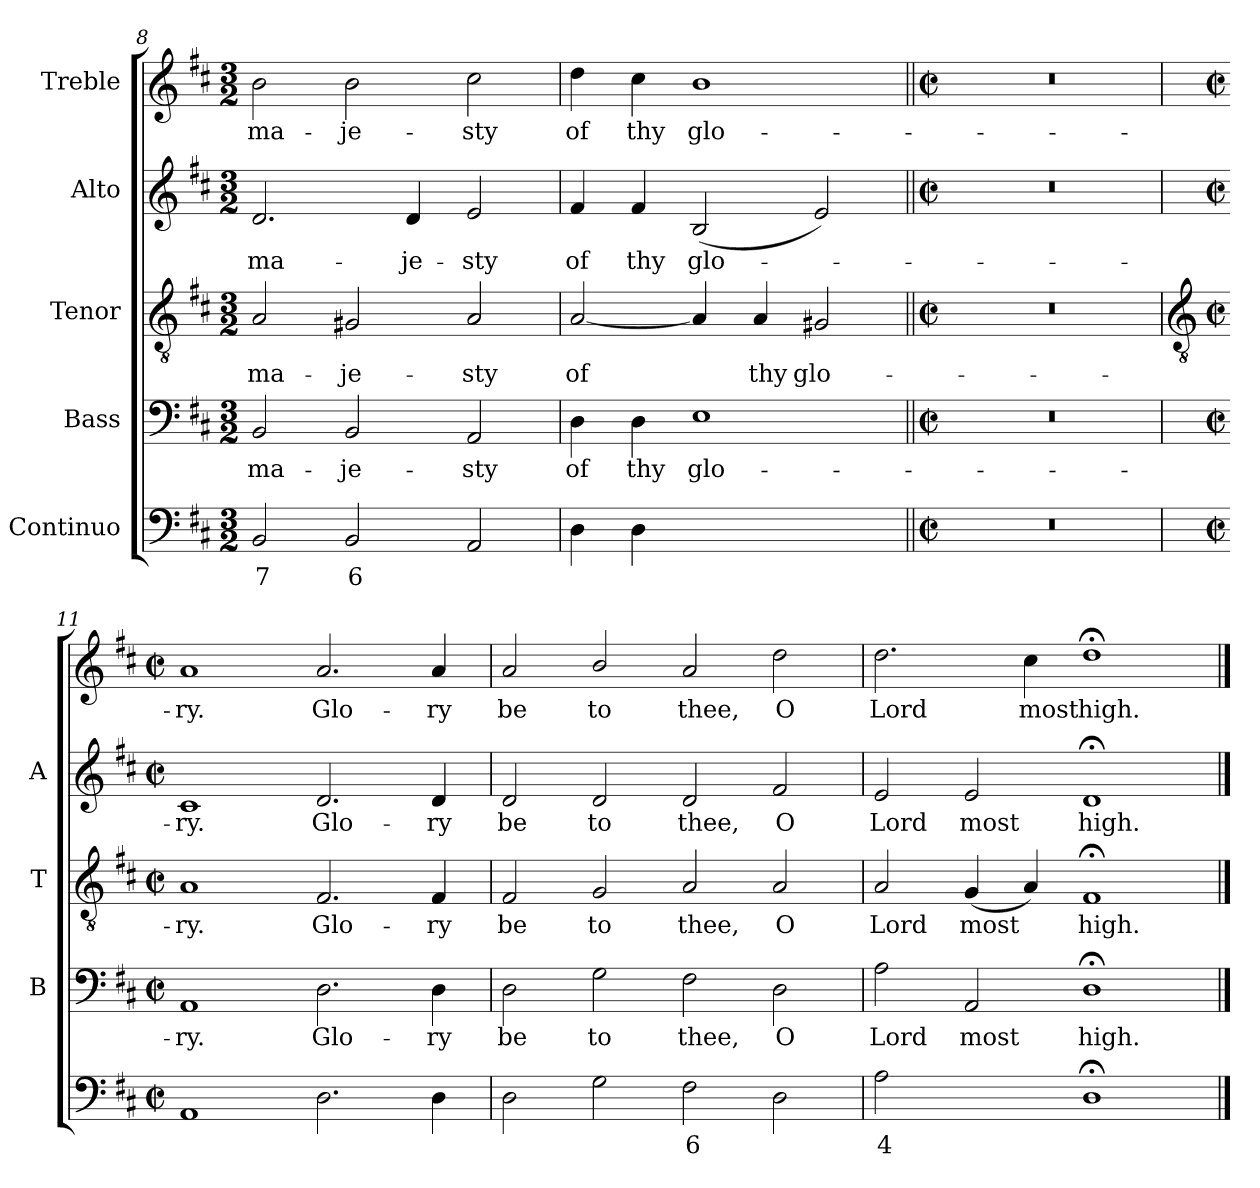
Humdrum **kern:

**kern	**text	**kern	**text	**kern	**text	**kern	**text	**kern	**text
*part5	*part5	*part4	*part4	*part3	*part3	*part2	*part2	*part1	*part1
*staff5	*staff5	*staff4	*staff4	*staff3	*staff3	*staff2	*staff2	*staff1	*staff1
*I"Continuo	*	*I"Bass	*	*I"Tenor	*	*I"Alto	*	*I"Treble	*
*	*	*I'B	*	*I'T	*	*I'A	*	*	*
*clefF4	*	*clefF4	*	*clefGv2	*	*clefG2	*	*clefG2	*
*k[f#c#]	*	*k[f#c#]	*	*k[f#c#]	*	*k[f#c#]	*	*k[f#c#]	*
*D:	*	*D:	*	*D:	*	*D:	*	*D:	*
*M3/2	*	*M3/2	*	*M3/2	*	*M3/2	*	*M3/2	*
=8	=8	=8	=8	=8	=8	=8	=8	=8	=8
!	!LO:LY:b	!	!LO:LY:b	!	!LO:LY:b	!	!LO:LY:b	!	!LO:LY:b
2BB	7	2BB	ma-	2A	ma-	2.d	ma-	2b	ma-
!	!LO:LY:b	!	!LO:LY:b	!	!LO:LY:b	!	!	!	!LO:LY:b
2BB	6	2BB	-je-	2G#X	-je-	.	.	2b	-je-
!	!	!	!	!	!	!	!LO:LY:b	!	!
.	.	.	.	.	.	4d	-je-	.	.
!	!	!	!LO:LY:b	!	!LO:LY:b	!	!LO:LY:b	!	!LO:LY:b
2AA	.	2AA	-sty	2A	-sty	2e	-sty	2cc#	-sty
=9	=9	=9	=9	=9	=9	=9	=9	=9	=9
!	!	!	!LO:LY:b	!	!LO:LY:b	!	!LO:LY:b	!	!LO:LY:b
4D	.	4D	of	[2A	of	4f#	of	4dd	of
!	!	!	!LO:LY:b	!	!	!	!LO:LY:b	!	!LO:LY:b
4D	.	4D	thy	.	.	4f#	thy	4cc#	thy
!	!LO:LY:b	!	!LO:LY:b	!	!	!	!LO:LY:b	!	!LO:LY:b
[2Eyy	4	1E	glo-	4A]	.	(<2B	glo-	1b	glo-
!	!	!	!	!	!LO:LY:b	!	!	!	!
.	.	.	.	4A	thy	.	.	.	.
!	!LO:LY:b	!	!	!	!LO:LY:b	!	!	!	!
2Eyy]	3	.	.	2G#X	glo-	2e)	.	.	.
=10||	=10||	=10||	=10||	=10||	=10||	=10||	=10||	=10||	=10||
*M4/2	*	*M4/2	*	*M4/2	*	*M4/2	*	*M4/2	*
*met(c|)	*	*met(c|)	*	*met(c|)	*	*met(c|)	*	*met(c|)	*
0r	.	0r	.	0r	.	0r	.	0r	.
!!LO:LB:g=z
=11	=11	=11	=11	=11	=11	=11	=11	=11	=11
*	*	*	*	*clefGv2	*	*	*	*	*
*M4/2	*	*M4/2	*	*M4/2	*	*M4/2	*	*M4/2	*
*met(c|)	*	*met(c|)	*	*met(c|)	*	*met(c|)	*	*met(c|)	*
!	!	!	!LO:LY:b	!	!LO:LY:b	!	!LO:LY:b	!	!LO:LY:b
1AA	.	1AA	-ry.	1A	-ry.	1c#	ry.	1a	-ry.
!	!	!	!LO:LY:b	!	!LO:LY:b	!	!LO:LY:b	!	!LO:LY:b
2.D	.	2.D	Glo-	2.F#	Glo-	2.d	Glo-	2.a	Glo-
!	!	!	!LO:LY:b	!	!LO:LY:b	!	!LO:LY:b	!	!LO:LY:b
4D	.	4D	-ry	4F#	-ry	4d	-ry	4a	-ry
=12	=12	=12	=12	=12	=12	=12	=12	=12	=12
!	!	!	!LO:LY:b	!	!LO:LY:b	!	!LO:LY:b	!	!LO:LY:b
2D	.	2D	be	2F#	be	2d	be	2a	be
!	!	!	!LO:LY:b	!	!LO:LY:b	!	!LO:LY:b	!	!LO:LY:b
2G	.	2G	to	2G	to	2d	to	2b/	to
!	!LO:LY:b	!	!LO:LY:b	!	!LO:LY:b	!	!LO:LY:b	!	!LO:LY:b
2F#	6	2F#	thee,	2A	thee,	2d	thee,	2a	thee,
!	!	!	!LO:LY:b	!	!LO:LY:b	!	!LO:LY:b	!	!LO:LY:b
2D	.	2D	O	2A	O	2f#	O	2dd	O
=13	=13	=13	=13	=13	=13	=13	=13	=13	=13
!	!LO:LY:b	!	!LO:LY:b	!	!LO:LY:b	!	!LO:LY:b	!	!LO:LY:b
2A	4	2A	Lord	2A	Lord	2e	Lord	2.dd	Lord
!	!	!	!LO:LY:b	!	!LO:LY:b	!	!LO:LY:b	!	!
[4AAyy	.	2AA	most	(<4G	most	2e	most	.	.
!	!LO:LY:b	!	!	!	!	!	!	!	!LO:LY:b
4AAyy]	3	.	.	4A)	.	.	.	4cc#	most
!	!	!	!LO:LY:b	!	!LO:LY:b	!	!LO:LY:b	!	!LO:LY:b
1D;<	.	1D;<	high.	1F#;<	high.	1d;<	high.	1dd;<	high.
==	==	==	==	==	==	==	==	==	==
*-	*-	*-	*-	*-	*-	*-	*-	*-	*-
